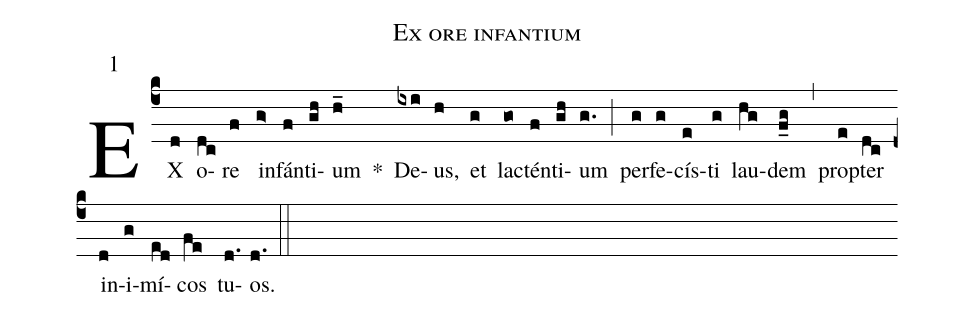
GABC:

name: Ex ore infantium;
mode: 1;
%%
(c4)
EX(d) o(dc)re(f) in(g>)fán(f)ti(gh)um(h_) *()
De(ixi)us,(h) et(g) lac(go)tén(f)ti(gh)um(g.) (;)
per(g)fe(g)cís(e)ti(g) lau(hg)dem(f_g) (,)
prop(e)ter(dc) in(d)i(g)mí(ed)cos(fe) tu(d.)os.(d.) (::)
